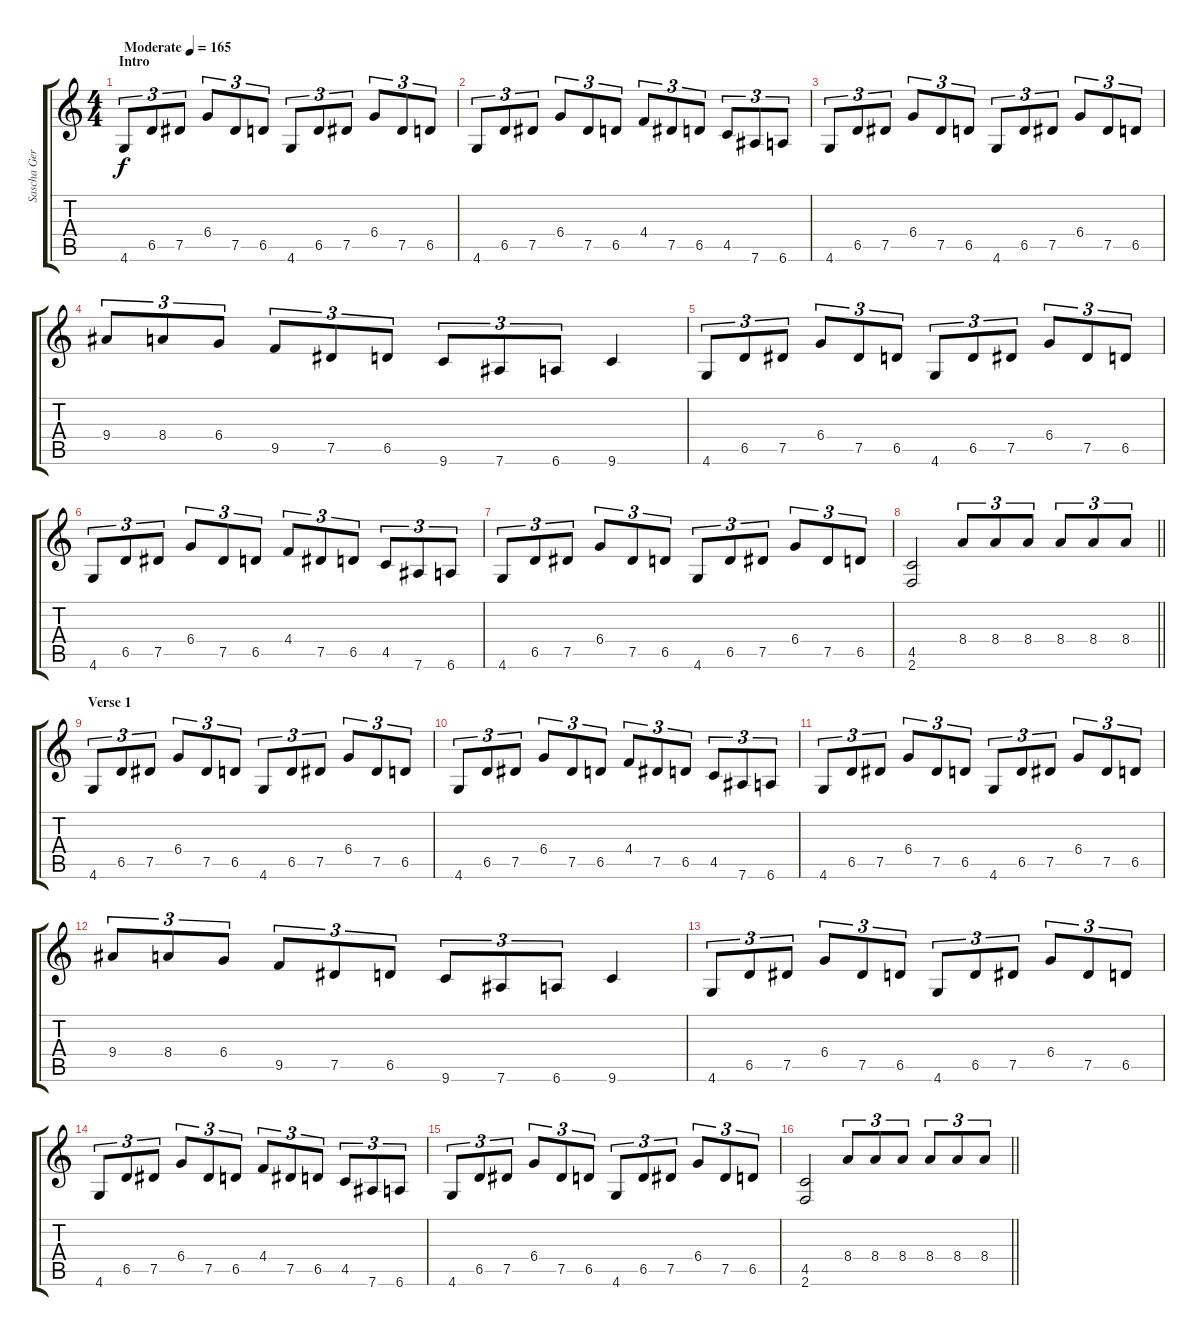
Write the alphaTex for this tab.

\track ("Sascha Gerstner" "Sascha Ger") {instrument distortionguitar}
\staff {score tabs}
\tuning (Eb4 Bb3 Gb3 Db3 Ab2 Eb2) {hide}
\ts (4 4)
\section ("" "Intro")
\tempo (165 "Moderate")
\clef g2
\ks c
4.6.8{tu (3 2) dy f instrument distortionguitar} 6.5.8{tu (3 2)} 7.5.8{tu (3 2)} 6.4.8{tu (3 2)} 7.5.8{tu (3 2)} 6.5.8{tu (3 2)} 4.6.8{tu (3 2)} 6.5.8{tu (3 2)} 7.5.8{tu (3 2)} 6.4.8{tu (3 2)} 7.5.8{tu (3 2)} 6.5.8{tu (3 2)} |
4.6.8{tu (3 2)} 6.5.8{tu (3 2)} 7.5.8{tu (3 2)} 6.4.8{tu (3 2)} 7.5.8{tu (3 2)} 6.5.8{tu (3 2)} 4.4.8{tu (3 2)} 7.5.8{tu (3 2)} 6.5.8{tu (3 2)} 4.5.8{tu (3 2)} 7.6.8{tu (3 2)} 6.6.8{tu (3 2)} |
4.6.8{tu (3 2)} 6.5.8{tu (3 2)} 7.5.8{tu (3 2)} 6.4.8{tu (3 2)} 7.5.8{tu (3 2)} 6.5.8{tu (3 2)} 4.6.8{tu (3 2)} 6.5.8{tu (3 2)} 7.5.8{tu (3 2)} 6.4.8{tu (3 2)} 7.5.8{tu (3 2)} 6.5.8{tu (3 2)} |
9.4.8{tu (3 2)} 8.4.8{tu (3 2)} 6.4.8{tu (3 2)} 9.5.8{tu (3 2)} 7.5.8{tu (3 2)} 6.5.8{tu (3 2)} 9.6.8{tu (3 2)} 7.6.8{tu (3 2)} 6.6.8{tu (3 2)} 9.6.4 |
4.6.8{tu (3 2)} 6.5.8{tu (3 2)} 7.5.8{tu (3 2)} 6.4.8{tu (3 2)} 7.5.8{tu (3 2)} 6.5.8{tu (3 2)} 4.6.8{tu (3 2)} 6.5.8{tu (3 2)} 7.5.8{tu (3 2)} 6.4.8{tu (3 2)} 7.5.8{tu (3 2)} 6.5.8{tu (3 2)} |
4.6.8{tu (3 2)} 6.5.8{tu (3 2)} 7.5.8{tu (3 2)} 6.4.8{tu (3 2)} 7.5.8{tu (3 2)} 6.5.8{tu (3 2)} 4.4.8{tu (3 2)} 7.5.8{tu (3 2)} 6.5.8{tu (3 2)} 4.5.8{tu (3 2)} 7.6.8{tu (3 2)} 6.6.8{tu (3 2)} |
4.6.8{tu (3 2)} 6.5.8{tu (3 2)} 7.5.8{tu (3 2)} 6.4.8{tu (3 2)} 7.5.8{tu (3 2)} 6.5.8{tu (3 2)} 4.6.8{tu (3 2)} 6.5.8{tu (3 2)} 7.5.8{tu (3 2)} 6.4.8{tu (3 2)} 7.5.8{tu (3 2)} 6.5.8{tu (3 2)} |
\barLineRight lightlight
(4.5 2.6).2 8.4.8{tu (3 2)} 8.4.8{tu (3 2)} 8.4.8{tu (3 2)} 8.4.8{tu (3 2)} 8.4.8{tu (3 2)} 8.4.8{tu (3 2)} |
\section ("" "Verse 1")
4.6.8{tu (3 2)} 6.5.8{tu (3 2)} 7.5.8{tu (3 2)} 6.4.8{tu (3 2)} 7.5.8{tu (3 2)} 6.5.8{tu (3 2)} 4.6.8{tu (3 2)} 6.5.8{tu (3 2)} 7.5.8{tu (3 2)} 6.4.8{tu (3 2)} 7.5.8{tu (3 2)} 6.5.8{tu (3 2)} |
4.6.8{tu (3 2)} 6.5.8{tu (3 2)} 7.5.8{tu (3 2)} 6.4.8{tu (3 2)} 7.5.8{tu (3 2)} 6.5.8{tu (3 2)} 4.4.8{tu (3 2)} 7.5.8{tu (3 2)} 6.5.8{tu (3 2)} 4.5.8{tu (3 2)} 7.6.8{tu (3 2)} 6.6.8{tu (3 2)} |
4.6.8{tu (3 2)} 6.5.8{tu (3 2)} 7.5.8{tu (3 2)} 6.4.8{tu (3 2)} 7.5.8{tu (3 2)} 6.5.8{tu (3 2)} 4.6.8{tu (3 2)} 6.5.8{tu (3 2)} 7.5.8{tu (3 2)} 6.4.8{tu (3 2)} 7.5.8{tu (3 2)} 6.5.8{tu (3 2)} |
9.4.8{tu (3 2)} 8.4.8{tu (3 2)} 6.4.8{tu (3 2)} 9.5.8{tu (3 2)} 7.5.8{tu (3 2)} 6.5.8{tu (3 2)} 9.6.8{tu (3 2)} 7.6.8{tu (3 2)} 6.6.8{tu (3 2)} 9.6.4 |
4.6.8{tu (3 2)} 6.5.8{tu (3 2)} 7.5.8{tu (3 2)} 6.4.8{tu (3 2)} 7.5.8{tu (3 2)} 6.5.8{tu (3 2)} 4.6.8{tu (3 2)} 6.5.8{tu (3 2)} 7.5.8{tu (3 2)} 6.4.8{tu (3 2)} 7.5.8{tu (3 2)} 6.5.8{tu (3 2)} |
4.6.8{tu (3 2)} 6.5.8{tu (3 2)} 7.5.8{tu (3 2)} 6.4.8{tu (3 2)} 7.5.8{tu (3 2)} 6.5.8{tu (3 2)} 4.4.8{tu (3 2)} 7.5.8{tu (3 2)} 6.5.8{tu (3 2)} 4.5.8{tu (3 2)} 7.6.8{tu (3 2)} 6.6.8{tu (3 2)} |
4.6.8{tu (3 2)} 6.5.8{tu (3 2)} 7.5.8{tu (3 2)} 6.4.8{tu (3 2)} 7.5.8{tu (3 2)} 6.5.8{tu (3 2)} 4.6.8{tu (3 2)} 6.5.8{tu (3 2)} 7.5.8{tu (3 2)} 6.4.8{tu (3 2)} 7.5.8{tu (3 2)} 6.5.8{tu (3 2)} |
\barLineRight lightlight
(4.5 2.6).2 8.4.8{tu (3 2)} 8.4.8{tu (3 2)} 8.4.8{tu (3 2)} 8.4.8{tu (3 2)} 8.4.8{tu (3 2)} 8.4.8{tu (3 2)}
